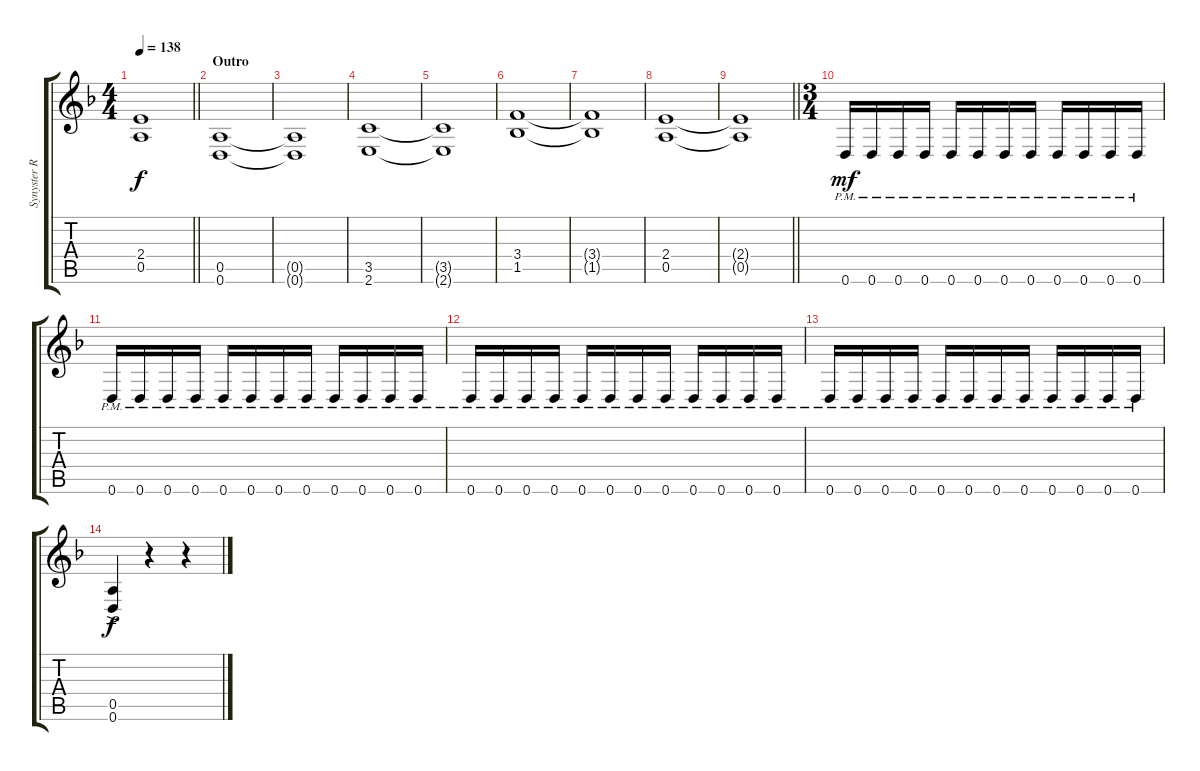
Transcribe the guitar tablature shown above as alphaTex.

\track ("Synyster Rhy" "Synyster R") {instrument distortionguitar}
\staff {score tabs}
\tuning (E4 B3 G3 D3 A2 D2) {hide}
\ts (4 4)
\tempo 138
\clef g2
\barLineRight lightlight
\ks f
(2.4{t} 0.5{t}).1{dy f} |
\section ("" "Outro")
(0.5 0.6).1 |
(0.5{t} 0.6{t}).1 |
(3.5 2.6).1 |
(3.5{t} 2.6{t}).1 |
(3.4 1.5).1 |
(3.4{t} 1.5{t}).1 |
(2.4 0.5).1 |
\barLineRight lightlight
(2.4{t} 0.5{t}).1 |
\ts (3 4)
0.6{pm}.16{dy mf} 0.6{pm}.16 0.6{pm}.16 0.6{pm}.16 0.6{pm}.16 0.6{pm}.16 0.6{pm}.16 0.6{pm}.16 0.6{pm}.16 0.6{pm}.16 0.6{pm}.16 0.6{pm}.16 |
0.6{pm}.16 0.6{pm}.16 0.6{pm}.16 0.6{pm}.16 0.6{pm}.16 0.6{pm}.16 0.6{pm}.16 0.6{pm}.16 0.6{pm}.16 0.6{pm}.16 0.6{pm}.16 0.6{pm}.16 |
0.6{pm}.16 0.6{pm}.16 0.6{pm}.16 0.6{pm}.16 0.6{pm}.16 0.6{pm}.16 0.6{pm}.16 0.6{pm}.16 0.6{pm}.16 0.6{pm}.16 0.6{pm}.16 0.6{pm}.16 |
0.6{pm}.16 0.6{pm}.16 0.6{pm}.16 0.6{pm}.16 0.6{pm}.16 0.6{pm}.16 0.6{pm}.16 0.6{pm}.16 0.6{pm}.16 0.6{pm}.16 0.6{pm}.16 0.6{pm}.16 |
(0.5{ac} 0.6{ac}).4{dy f} r.4 r.4
